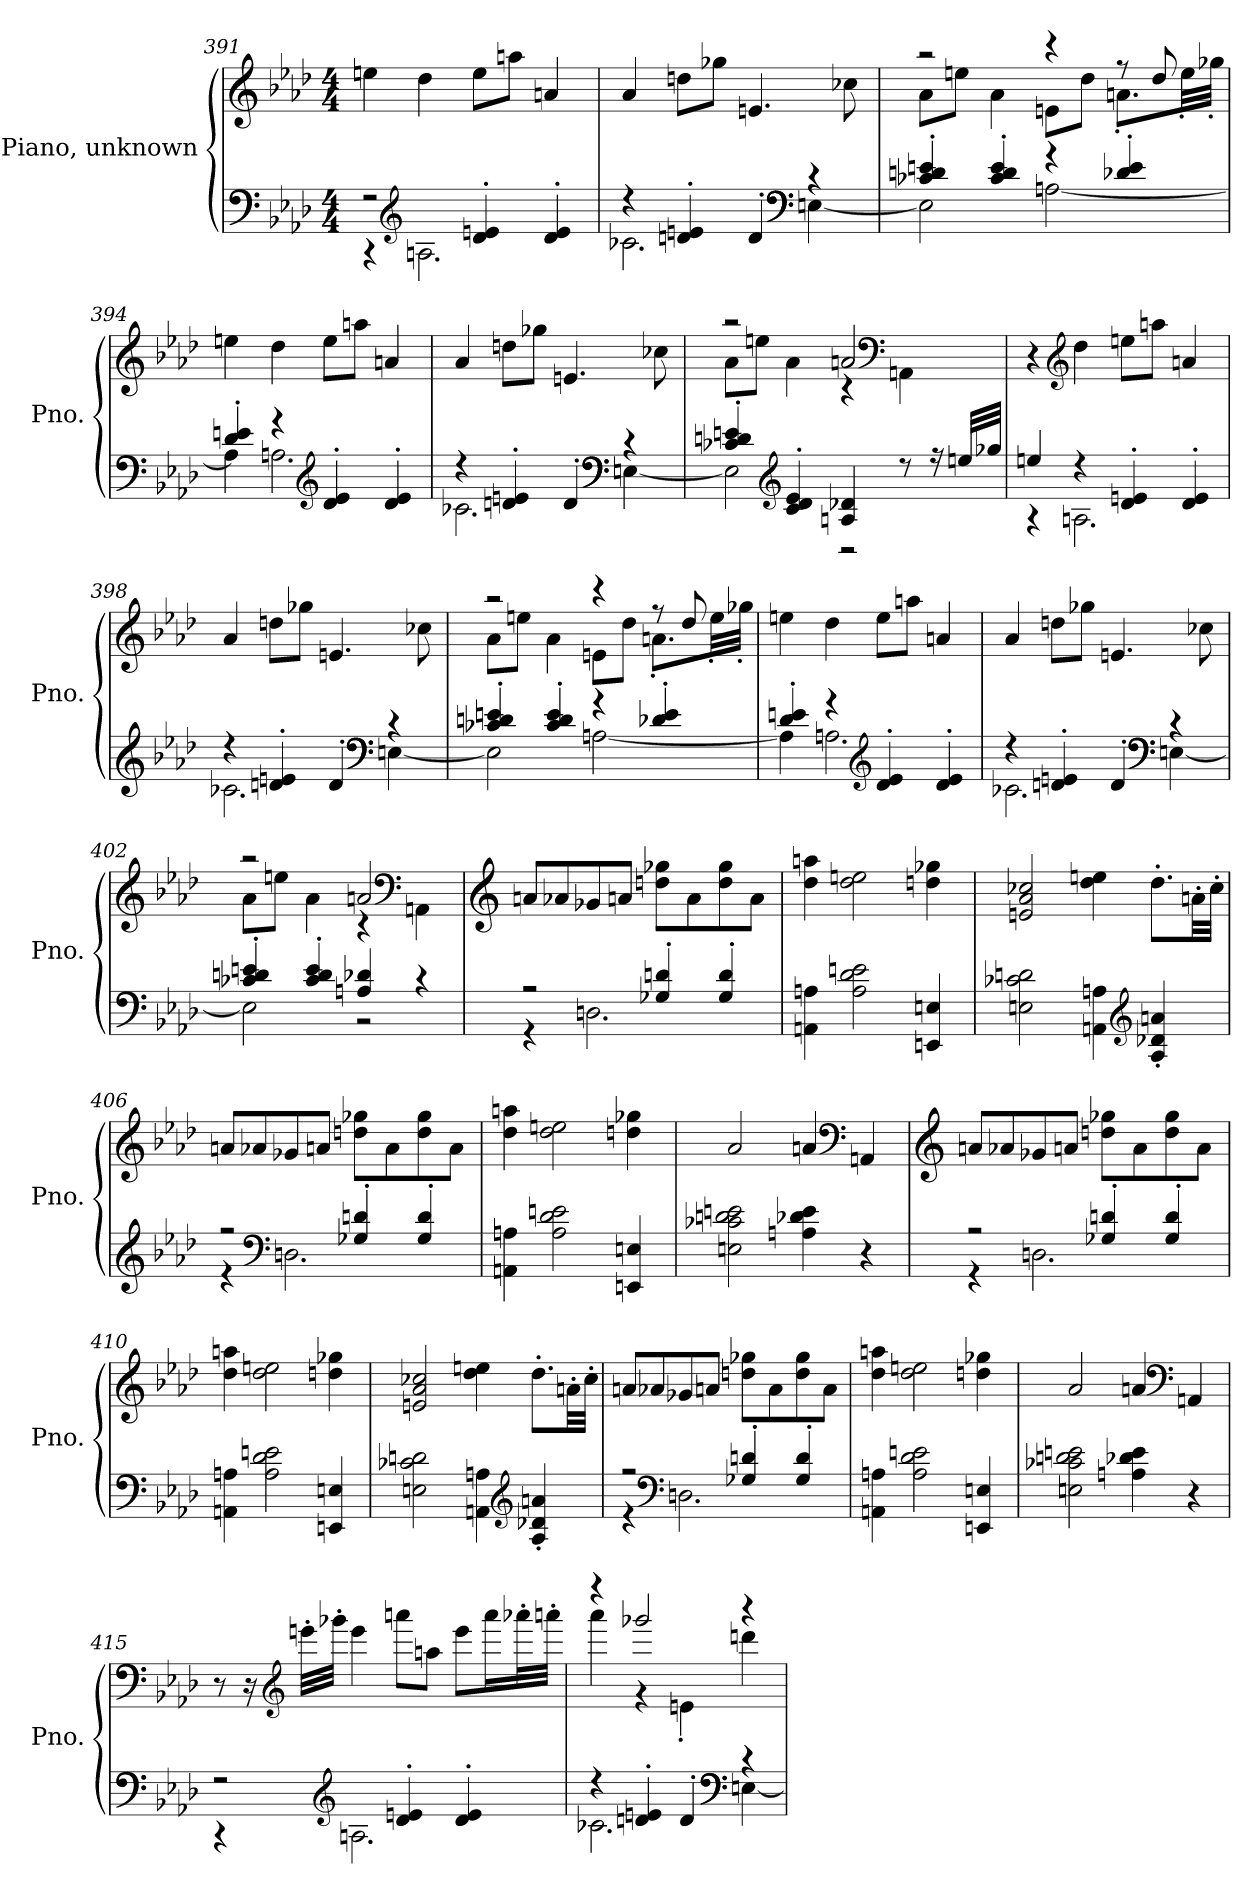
**kern	**kern
*part1	*part1
*staff2	*staff1
*I"Piano, unknown	*
*I'Pno.	*
*clefF4	*clefG2
*k[b-e-a-d-]	*k[b-e-a-d-]
*M4/4	*M4/4
=391	=391
*^	*
2r	4r	4een\
*clefG2	*	*
.	2.An\	4dd-\
4d-/' 4en/'	.	8ee\L
.	.	8aan\J
4d-/' 4e/'	.	4an/
!!LO:LB:g=z
=392	=392	=392
4r	2.c-X\	4a-/
4dn/' 4en/'	.	8ddn\L
.	.	8gg-X\J
4d'/	.	4.en/
*clefF4	*	*
4r	[4En\	.
.	.	8cc-X\
=393	=393	=393
*	*	*^
4c-X/' 4dn/' 4en/'	2E\]	2r	8a-\L
.	.	.	8een\J
4c-/' 4d/' 4e/'	.	.	4a-\
4r	[2An\	4r	8en\L
.	.	.	8dd-\J
4d-X/' 4e/'	.	8r	8.an'\L
.	.	8dd-/	.
.	.	.	32ee'\LL
.	.	.	32gg-X'\JJJ
*	*	*v	*v
=394	=394	=394
4d-/' 4en/'	4A\]	4een\
4r	2.An\	4dd-\
*clefG2	*	*
4d-/' 4e/'	.	8ee\L
.	.	8aan\J
4d-/' 4e/'	.	4an/
!!LO:LB:g=z
=395	=395	=395
4r	2.c-X\	4a-/
4dn/' 4en/'	.	8ddn\L
.	.	8gg-X\J
4d'/	.	4.en/
*clefF4	*	*
4r	[4En\	.
.	.	8cc-X\
=396	=396	=396
*	*	*^
4c-X/' 4dn/' 4en/'	2E\]	2r	8a-\L
.	.	.	8een\J
*clefG2	*	*	*
4c-/' 4d/' 4e/'	.	.	4a-\
4An/ 4d-X/	2r	2an/	4r
*	*	*clefF4	*
8r	.	.	4AAn\
16r	.	.	.
32een/LLL	.	.	.
32gg-X/JJJ	.	.	.
*	*	*v	*v
=397	=397	=397
4een/	4r	4r
*	*	*clefG2
4r	2.An\	4dd-\
4d-/' 4en/'	.	8een\L
.	.	8aan\J
4d-/' 4e/'	.	4an/
!!LO:PB:g=z
=398	=398	=398
4r	2.c-X\	4a-/
4dn/' 4en/'	.	8ddn\L
.	.	8gg-X\J
4d'/	.	4.en/
*clefF4	*	*
4r	[4En\	.
.	.	8cc-X\
=399	=399	=399
*	*	*^
4c-X/' 4dn/' 4en/'	2E\]	2r	8a-\L
.	.	.	8een\J
4c-/' 4d/' 4e/'	.	.	4a-\
4r	[2An\	4r	8en\L
.	.	.	8dd-\J
4d-X/' 4e/'	.	8r	8.an'\L
.	.	8dd-/	.
.	.	.	32ee'\LL
.	.	.	32gg-X'\JJJ
*	*	*v	*v
=400	=400	=400
4d-/' 4en/'	4A\]	4een\
4r	2.An\	4dd-\
*clefG2	*	*
4d-/' 4e/'	.	8ee\L
.	.	8aan\J
4d-/' 4e/'	.	4an/
!!LO:LB:g=z
=401	=401	=401
4r	2.c-X\	4a-/
4dn/' 4en/'	.	8ddn\L
.	.	8gg-X\J
4d'/	.	4.en/
*clefF4	*	*
4r	[4En\	.
.	.	8cc-X\
=402	=402	=402
*	*	*^
4c-X/' 4dn/' 4en/'	2E\]	2r	8a-\L
.	.	.	8een\J
4c-/' 4d/' 4e/'	.	.	4a-\
4An/ 4d-X/	2r	2an/	4r
*	*	*clefF4	*
4r	.	.	4AAn\
*	*	*v	*v
=403	=403	=403
*	*	*clefG2
2r	4r	8an/L
.	.	8a-X/
.	2.Dn\	8g-X/
.	.	8an/J
4G-X/' 4dn/'	.	8ddn\ 8gg-X\L
.	.	8a\
4G-/' 4d/'	.	8dd\ 8gg-\
.	.	8a\J
*v	*v	*
!!LO:LB:g=z
=404	=404
4AAn\ 4An\	4dd-\ 4aan\
2A\ 2d-\ 2en\	2dd-\ 2een\
4EEn/ 4En/	4ddn\ 4gg-X\
=405	=405
2En\ 2c-X\ 2dn\	2en/ 2a-/ 2cc-X/
4AAn\ 4An\	4dd-\ 4een\
*clefG2	*
4A/' 4d-X/' 4an/'	8.dd-'\L
.	32an'\LL
.	32cc-'\JJJ
=406	=406
*^	*
2r	4r	8an/L
.	.	8a-X/
*clefF4	*	*
.	2.Dn\	8g-X/
.	.	8an/J
4G-X/' 4dn/'	.	8ddn\ 8gg-X\L
.	.	8a\
4G-/' 4d/'	.	8dd\ 8gg-\
.	.	8a\J
*v	*v	*
=407	=407
4AAn\ 4An\	4dd-\ 4aan\
2A\ 2d-\ 2en\	2dd-\ 2een\
4EEn/ 4En/	4ddn\ 4gg-X\
!!LO:LB:g=z
=408	=408
2En\ 2c-X\ 2dn\ 2en\	2a-/
4An\ 4d-X\ 4e\	4an/
*	*clefF4
4r	4AAn/
=409	=409
*	*clefG2
*^	*
2r	4r	8an/L
.	.	8a-X/
.	2.Dn\	8g-X/
.	.	8an/J
4G-X/' 4dn/'	.	8ddn\ 8gg-X\L
.	.	8a\
4G-/' 4d/'	.	8dd\ 8gg-\
.	.	8a\J
*v	*v	*
=410	=410
4AAn\ 4An\	4dd-\ 4aan\
2A\ 2d-\ 2en\	2dd-\ 2een\
4EEn/ 4En/	4ddn\ 4gg-X\
=411	=411
2En\ 2c-X\ 2dn\	2en/ 2a-/ 2cc-X/
4AAn\ 4An\	4dd-\ 4een\
*clefG2	*
4A/' 4d-X/' 4an/'	8.dd-'\L
.	32an'\LL
.	32cc-'\JJJ
!!LO:LB:g=z
=412	=412
*^	*
2r	4r	8an/L
.	.	8a-X/
*clefF4	*	*
.	2.Dn\	8g-X/
.	.	8an/J
4G-X/' 4dn/'	.	8ddn\ 8gg-X\L
.	.	8a\
4G-/' 4d/'	.	8dd\ 8gg-\
.	.	8a\J
*v	*v	*
=413	=413
4AAn\ 4An\	4dd-\ 4aan\
2A\ 2d-\ 2en\	2dd-\ 2een\
4EEn/ 4En/	4ddn\ 4gg-X\
=414	=414
2En\ 2c-X\ 2dn\ 2en\	2a-/
4An\ 4d-X\ 4e\	4an/
*	*clefF4
4r	4AAn/
!!LO:LB:g=z
=415	=415
*^	*
2r	4r	8r
.	.	16r
*	*	*clefG2
.	.	32eeen'\LLL
.	.	32ggg-X'\JJJ
*clefG2	*	*
.	2.An\	4eee\
4d-/' 4en/'	.	8aaan\L
.	.	8aan\J
4d-/' 4e/'	.	8eee\L
.	.	16aaa\L
.	.	32aaa-X'\L
.	.	32aaan'\JJJ
=416	=416	=416
*	*	*^
4r	2.c-X\	4r	4aaa-\
4dn/' 4en/'	.	2ggg-X/	4r
4d'/	.	.	4en'\
*clefF4	*	*	*
4r	[4En\	4r	4dddn\
*v	*v	*	*
*	*v	*v
=	=
*-	*-
